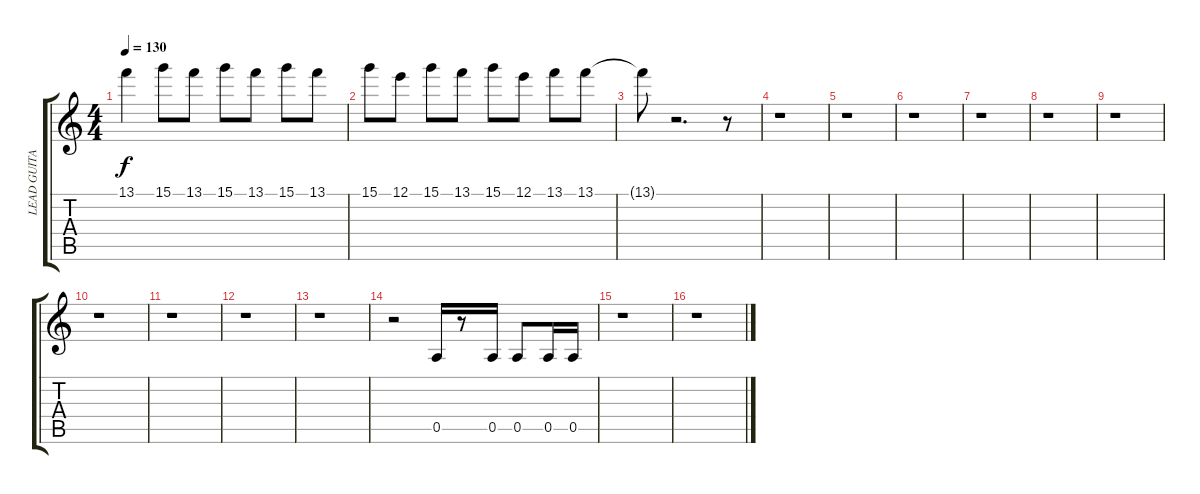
\track ("LEAD GUITAR" "LEAD GUITA") {instrument overdrivenguitar}
\staff {score tabs}
\tuning (E4 B3 G3 D3 A2 E2) {hide}
\ts (4 4)
\tempo 130
\clef g2
\ks c
13.1.4{dy f} 15.1.8 13.1.8 15.1.8 13.1.8 15.1.8 13.1.8 |
15.1.8 12.1.8 15.1.8 13.1.8 15.1.8 12.1.8 13.1.8 13.1.8 |
13.1{t}.8 r.2{d} r.8 |
r.1 |
r.1 |
r.1 |
r.1 |
r.1 |
r.1 |
r.1 |
r.1 |
r.1 |
r.1 |
r.2 0.5.16 r.8 0.5.16 0.5.8 0.5.16 0.5.16 |
r.1 |
r.1
